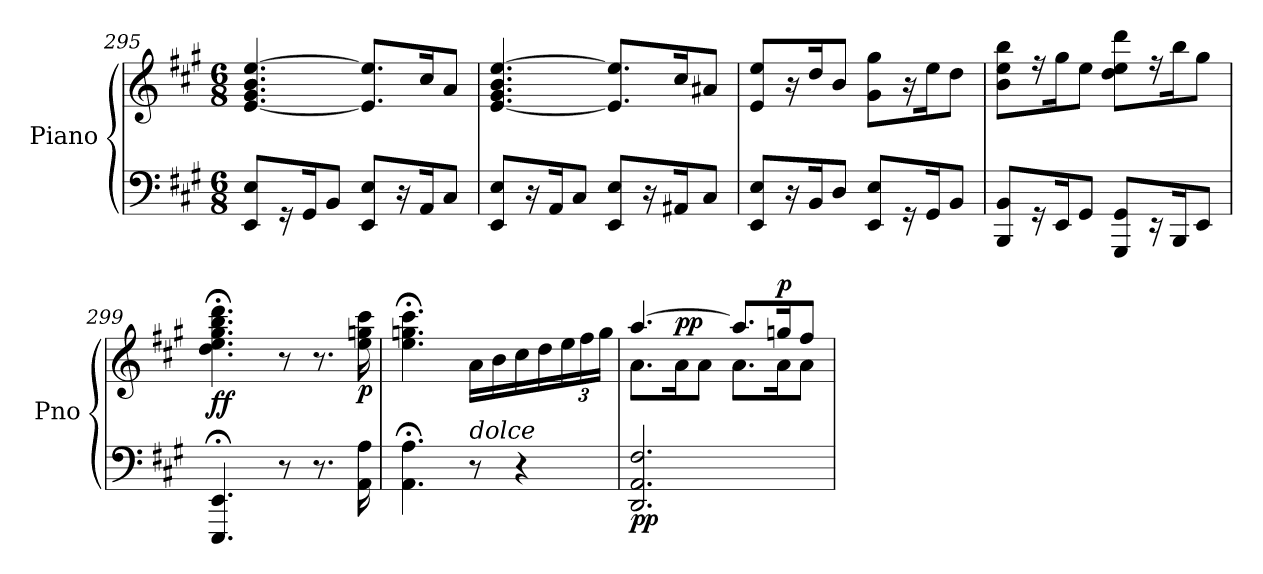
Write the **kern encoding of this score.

**kern	**kern	**dynam
*part1	*part1	*part1
*staff2	*staff1	*staff1/2
*I"Piano	*	*
*I'Pno	*	*
*clefF4	*clefG2	*
*k[f#c#g#]	*k[f#c#g#]	*
*M6/8	*M6/8	*
=295	=295	=295
8EE/ 8E/L	[4.e/ 4.g#/ 4.b/ [4.ee/	.
16r	.	.
16GG#/K	.	.
8BB/J	.	.
8EE/ 8E/L	8.e/] 8.ee/]L	.
16r	.	.
16AA/K	16cc#/K	.
8C#/J	8a/J	.
=296	=296	=296
8EE/ 8E/L	[4.e/ 4.g#/ 4.b/ [4.ee/	.
16r	.	.
16AA/K	.	.
8C#/J	.	.
8EE/ 8E/L	8.e/] 8.ee/]L	.
16r	.	.
16AA#X/K	16cc#/K	.
8C#/J	8a#X/J	.
=297	=297	=297
8EE/ 8E/L	8e/ 8ee/L	.
16r	16r	.
16BB/K	16dd/K	.
8D/J	8b/J	.
8EE/ 8E/L	8g#\ 8gg#\L	.
16r	16r	.
16GG#/K	16ee\K	.
8BB/J	8dd\J	.
!!LO:PB:g=z
=298	=298	=298
8BBB/ 8BB/L	8b\ 8ee\ 8bb\L	.
16r	16r	.
16EE/K	16gg#\K	.
8GG#/J	8ee\J	.
8GGG#/ 8GG#/L	8dd\ 8ee\ 8ddd\L	.
16r	16r	.
16BBB/K	16bb\K	.
8EE/J	8gg#\J	.
=299	=299	=299
*	*MM60	*
!	!	!LO:DY:b
4.EEE/;< 4.EE/;<	4.dd\;< 4.ee\;< 4.gg#\;< 4.bb\;< 4.ddd\;<	ff
8r	8r	.
8.r	8.r	.
!	!	!LO:DY:b
16AA\ 16A\	16ee\ 16ggn\ 16ccc#\	p
=300	=300	=300
4.AA\;< 4.A\;<	4.ee\;< 4.ggn\;< 4.ccc#\;<	.
*	*MM136	*
!LO:TX:a:i:t=dolce	!	!
8r	16a\LL	.
.	16b\	.
4r	16cc#\	.
.	16dd\	.
*	*Xbrackettup	*
.	24ee\	.
.	24ff#\	.
.	24gg\JJ	.
=301	=301	=301
*	*^	*
!	!	!	!LO:DY:b=2
2.DD/ 2.AA/ 2.F#/	[4.aa/	8.a\L	pp
!	!	!	!LO:DY:a
.	.	16a\K	pp
.	.	8a\J	.
.	8.aa/L]	8.a\L	.
!	!	!	!LO:DY:a
.	16ggn/K	16a\K	p
.	8ff#/J	8a\J	.
*	*v	*v	*
=	=	=
*-	*-	*-
